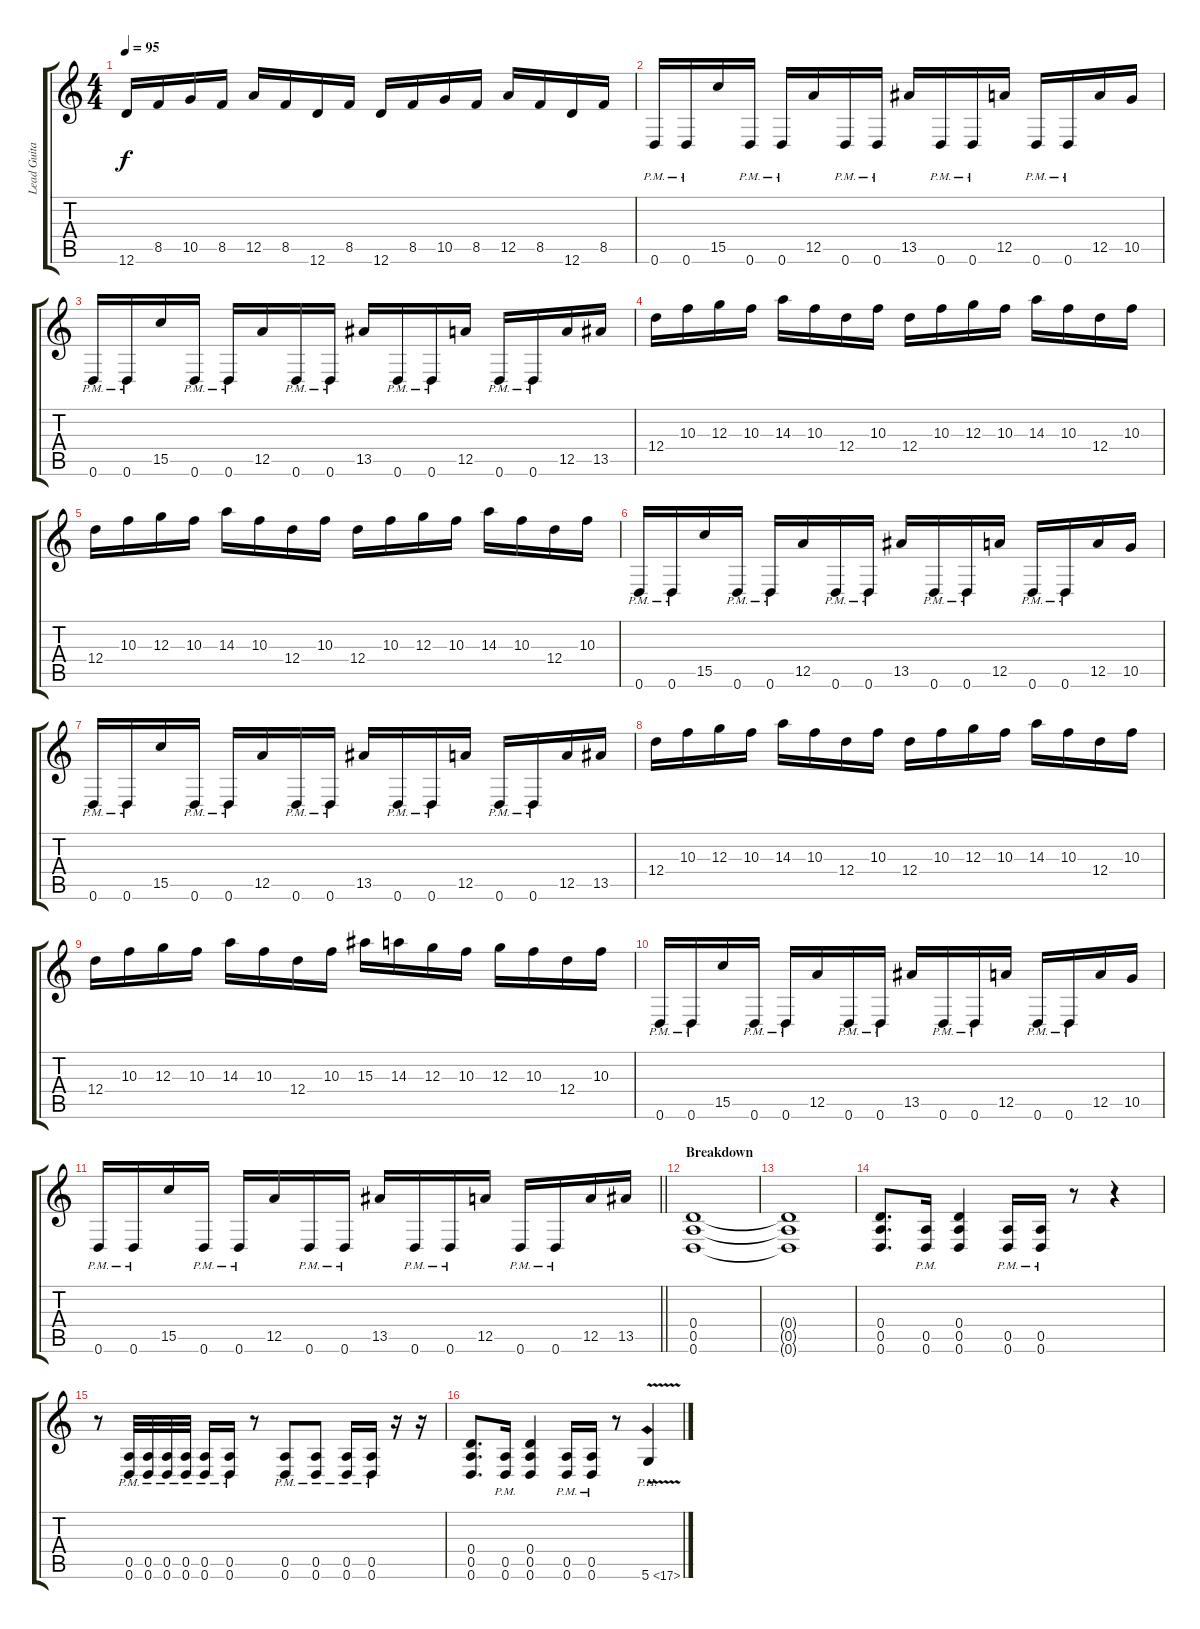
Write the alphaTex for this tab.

\track ("Lead Guitar I" "Lead Guita") {instrument distortionguitar}
\staff {score tabs}
\tuning (E4 B3 G3 D3 A2 D2) {hide}
\ts (4 4)
\tempo 95
\clef g2
\ks c
12.6.16{dy f} 8.5.16 10.5.16 8.5.16 12.5.16 8.5.16 12.6.16 8.5.16 12.6.16 8.5.16 10.5.16 8.5.16 12.5.16 8.5.16 12.6.16 8.5.16 |
0.6{pm}.16{balance 16} 0.6{pm}.16 15.5.16 0.6{pm}.16 0.6{pm}.16 12.5.16 0.6{pm}.16 0.6{pm}.16 13.5.16 0.6{pm}.16 0.6{pm}.16 12.5.16 0.6{pm}.16 0.6{pm}.16 12.5.16 10.5.16 |
0.6{pm}.16 0.6{pm}.16 15.5.16 0.6{pm}.16 0.6{pm}.16 12.5.16 0.6{pm}.16 0.6{pm}.16 13.5.16 0.6{pm}.16 0.6{pm}.16 12.5.16 0.6{pm}.16 0.6{pm}.16 12.5.16 13.5.16 |
12.4.16{balance 0} 10.3.16 12.3.16 10.3.16 14.3.16 10.3.16 12.4.16 10.3.16 12.4.16 10.3.16 12.3.16 10.3.16 14.3.16 10.3.16 12.4.16 10.3.16 |
12.4.16 10.3.16 12.3.16 10.3.16 14.3.16 10.3.16 12.4.16 10.3.16 12.4.16 10.3.16 12.3.16 10.3.16 14.3.16 10.3.16 12.4.16 10.3.16 |
0.6{pm}.16{balance 16} 0.6{pm}.16 15.5.16 0.6{pm}.16 0.6{pm}.16 12.5.16 0.6{pm}.16 0.6{pm}.16 13.5.16 0.6{pm}.16 0.6{pm}.16 12.5.16 0.6{pm}.16 0.6{pm}.16 12.5.16 10.5.16 |
0.6{pm}.16 0.6{pm}.16 15.5.16 0.6{pm}.16 0.6{pm}.16 12.5.16 0.6{pm}.16 0.6{pm}.16 13.5.16 0.6{pm}.16 0.6{pm}.16 12.5.16 0.6{pm}.16 0.6{pm}.16 12.5.16 13.5.16 |
12.4.16{balance 0} 10.3.16 12.3.16 10.3.16 14.3.16 10.3.16 12.4.16 10.3.16 12.4.16 10.3.16 12.3.16 10.3.16 14.3.16 10.3.16 12.4.16 10.3.16 |
12.4.16 10.3.16 12.3.16 10.3.16 14.3.16 10.3.16 12.4.16 10.3.16 15.3.16 14.3.16 12.3.16 10.3.16 12.3.16 10.3.16 12.4.16 10.3.16 |
0.6{pm}.16{balance 16} 0.6{pm}.16 15.5.16 0.6{pm}.16 0.6{pm}.16 12.5.16 0.6{pm}.16 0.6{pm}.16 13.5.16 0.6{pm}.16 0.6{pm}.16 12.5.16 0.6{pm}.16 0.6{pm}.16 12.5.16 10.5.16 |
\barLineRight lightlight
0.6{pm}.16 0.6{pm}.16 15.5.16 0.6{pm}.16 0.6{pm}.16 12.5.16 0.6{pm}.16 0.6{pm}.16 13.5.16 0.6{pm}.16 0.6{pm}.16 12.5.16 0.6{pm}.16 0.6{pm}.16 12.5.16 13.5.16 |
\section ("" "Breakdown")
(0.4 0.5 0.6).1 |
(0.4{t} 0.5{t} 0.6{t}).1 |
(0.4 0.5 0.6).8{d} (0.5{pm} 0.6).16 (0.4 0.5 0.6).4 (0.5 0.6{pm}).16 (0.5 0.6{pm}).16 r.8 r.4 |
r.8 (0.5{pm} 0.6{pm}).32 (0.5{pm} 0.6{pm}).32 (0.5{pm} 0.6{pm}).32 (0.5{pm} 0.6{pm}).32 (0.5{pm} 0.6{pm}).16 (0.5{pm} 0.6{pm}).16 r.8 (0.5{pm} 0.6{pm}).8 (0.5{pm} 0.6{pm}).8 (0.5{pm} 0.6{pm}).16 (0.5{pm} 0.6{pm}).16 r.16 r.16 |
(0.4 0.5 0.6).8{d} (0.5{pm} 0.6).16 (0.4 0.5 0.6).4 (0.5 0.6{pm}).16 (0.5 0.6{pm}).16 r.8 5.6{ph 12 v}.4{instrument guitarharmonics}
